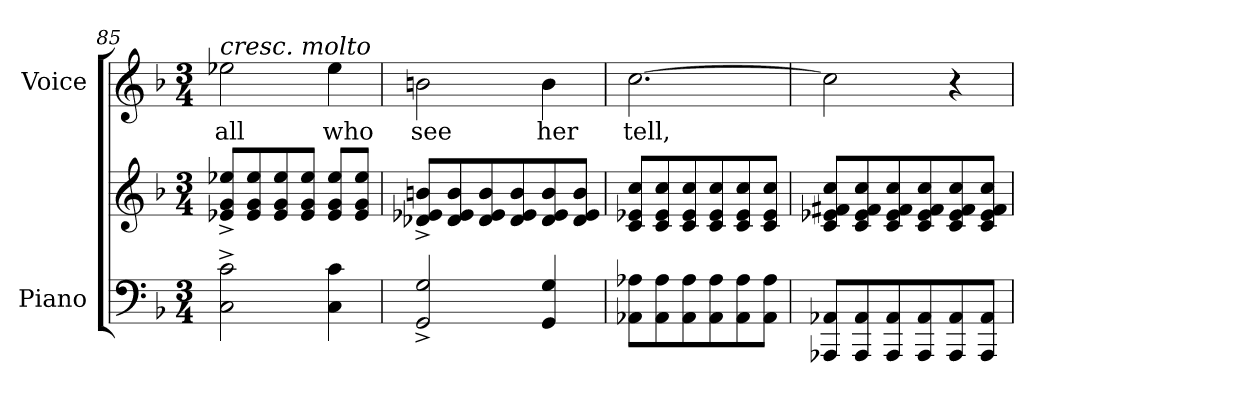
**kern	**kern	**kern	**text
*part2	*part2	*part1	*part1
*staff3	*staff2	*staff1	*staff1
*I"Piano	*	*I"Voice	*
*I'Pno	*	*	*
*clefF4	*clefG2	*clefG2	*
*k[b-]	*k[b-]	*k[b-]	*
*M3/4	*M3/4	*M3/4	*
=85	=85	=85	=85
!	!	!LO:TX:a:i:t=cresc. molto	!
2C\^ 2c\^	8e-X/^ 8g/^ 8ee-X/^L	2ee-X\	all
.	8e-/ 8g/ 8ee-/	.	.
.	8e-/ 8g/ 8ee-/	.	.
.	8e-/ 8g/ 8ee-/J	.	.
4C\ 4c\	8e-/ 8g/ 8ee-/L	4ee-\	who
.	8e-/ 8g/ 8ee-/J	.	.
=86	=86	=86	=86
2GG/^ 2G/^	8d-X/^ 8e-X/^ 8bn/^L	2bn\	see
.	8d-/ 8e-/ 8b/	.	.
.	8d-/ 8e-/ 8b/	.	.
.	8d-/ 8e-/ 8b/	.	.
4GG/ 4G/	8d-/ 8e-/ 8b/	4b\	her
.	8d-/ 8e-/ 8b/J	.	.
=87	=87	=87	=87
8AA-X\ 8A-X\L	8c/ 8e-X/ 8cc/L	[2.cc\	tell,
8AA-\ 8A-\	8c/ 8e-/ 8cc/	.	.
8AA-\ 8A-\	8c/ 8e-/ 8cc/	.	.
8AA-\ 8A-\	8c/ 8e-/ 8cc/	.	.
8AA-\ 8A-\	8c/ 8e-/ 8cc/	.	.
8AA-\ 8A-\J	8c/ 8e-/ 8cc/J	.	.
=88	=88	=88	=88
8AAA-X/ 8AA-X/L	8c/ 8e-X/ 8f#X/ 8cc/L	2cc\]	.
8AAA-/ 8AA-/	8c/ 8e-/ 8f#/ 8cc/	.	.
8AAA-/ 8AA-/	8c/ 8e-/ 8f#/ 8cc/	.	.
8AAA-/ 8AA-/	8c/ 8e-/ 8f#/ 8cc/	.	.
8AAA-/ 8AA-/	8c/ 8e-/ 8f#/ 8cc/	4r	.
8AAA-/ 8AA-/J	8c/ 8e-/ 8f#/ 8cc/J	.	.
=	=	=	=
*-	*-	*-	*-
